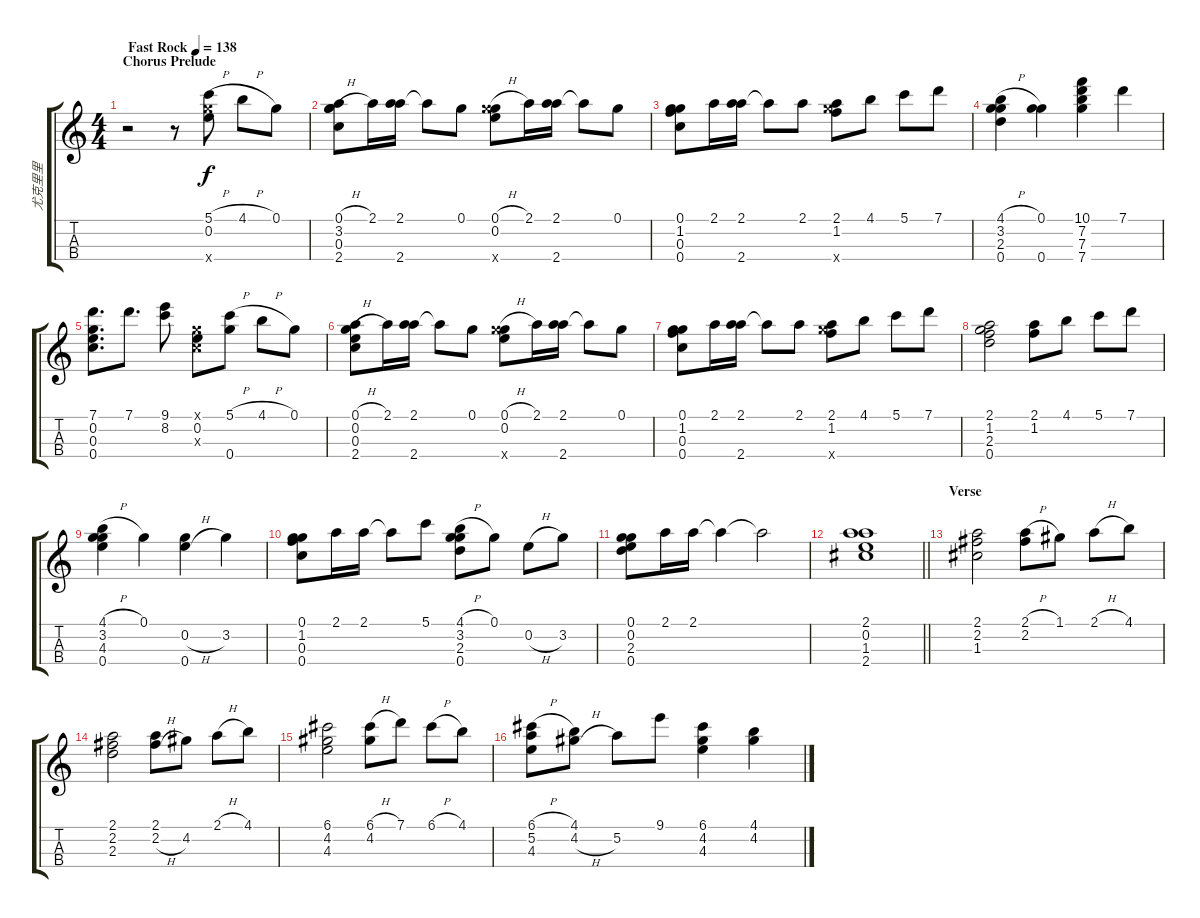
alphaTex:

\track ("尤克里里" "尤克里里") {instrument acousticguitarnylon}
\staff {score tabs}
\tuning (G4 E4 C4 G4) {hide}
\ts (4 4)
\section ("" "Chorus Prelude")
\tempo (138 "Fast Rock")
\clef g2
\ks c
r.2{dy f instrument acousticguitarnylon} r.8 (5.1{h} 0.2 0.4{x}).8 4.1{h}.8 0.1.8 |
(0.1{h} 3.2 0.3 2.4).8 2.1.16 (2.1 2.4).16 2.1{t}.8 0.1.8 (0.1{h} 0.2 0.4{x}).8 2.1.16 (2.1 2.4).16 2.1{t}.8 0.1.8 |
(0.1 1.2 0.3 0.4).8 2.1.16 (2.1 2.4).16 2.1{t}.8 2.1.8 (2.1 1.2 0.4{x}).8 4.1.8 5.1.8 7.1.8 |
(4.1{h} 3.2 2.3 0.4).4 (0.1 0.4).4 (10.1 7.2 7.3 7.4).4 7.1.4 |
(7.1 0.2 0.3 0.4).8{d} 7.1.8{d} (9.1 8.2).8 (0.1{x} 0.2 0.3{x}).8 (5.1{h} 0.4).8 4.1{h}.8 0.1.8 |
(0.1{h} 0.2 0.3 2.4).8 2.1.16 (2.1 2.4).16 2.1{t}.8 0.1.8 (0.1{h} 0.2 0.4{x}).8 2.1.16 (2.1 2.4).16 2.1{t}.8 0.1.8 |
(0.1 1.2 0.3 0.4).8 2.1.16 (2.1 2.4).16 2.1{t}.8 2.1.8 (2.1 1.2 0.4{x}).8 4.1.8 5.1.8 7.1.8 |
(2.1 1.2 2.3 0.4).2 (2.1 1.2).8 4.1.8 5.1.8 7.1.8 |
(4.1{h} 3.2 4.3 0.4).4 0.1.4 (0.2{h} 0.4).4 3.2.4 |
(0.1 1.2 0.3 0.4).8 2.1.16 2.1.16 2.1{t}.8 5.1.8 (4.1{h} 3.2 2.3 0.4).8 0.1.8 0.2{h}.8 3.2.8 |
(0.1 0.2 2.3 0.4).8 2.1.16 2.1.16 2.1{t}.4 2.1{t}.2 |
\barLineRight lightlight
(2.1 0.2 1.3 2.4).1 |
\section ("" "Verse")
(2.1 2.2 1.3).2 (2.1{h} 2.2).8 1.1.8 2.1{h}.8 4.1.8 |
(2.1 2.2 2.3).2 (2.1 2.2{h}).8 4.2.8 2.1{h}.8 4.1.8 |
(6.1 4.2 4.3).2 (6.1{h} 4.2).8 7.1.8 6.1{h}.8 4.1.8 |
(6.1{h} 5.2 4.3).8 (4.1 4.2{h}).8 5.2.8 9.1.8 (6.1 4.2 4.3).4 (4.1 4.2).4
